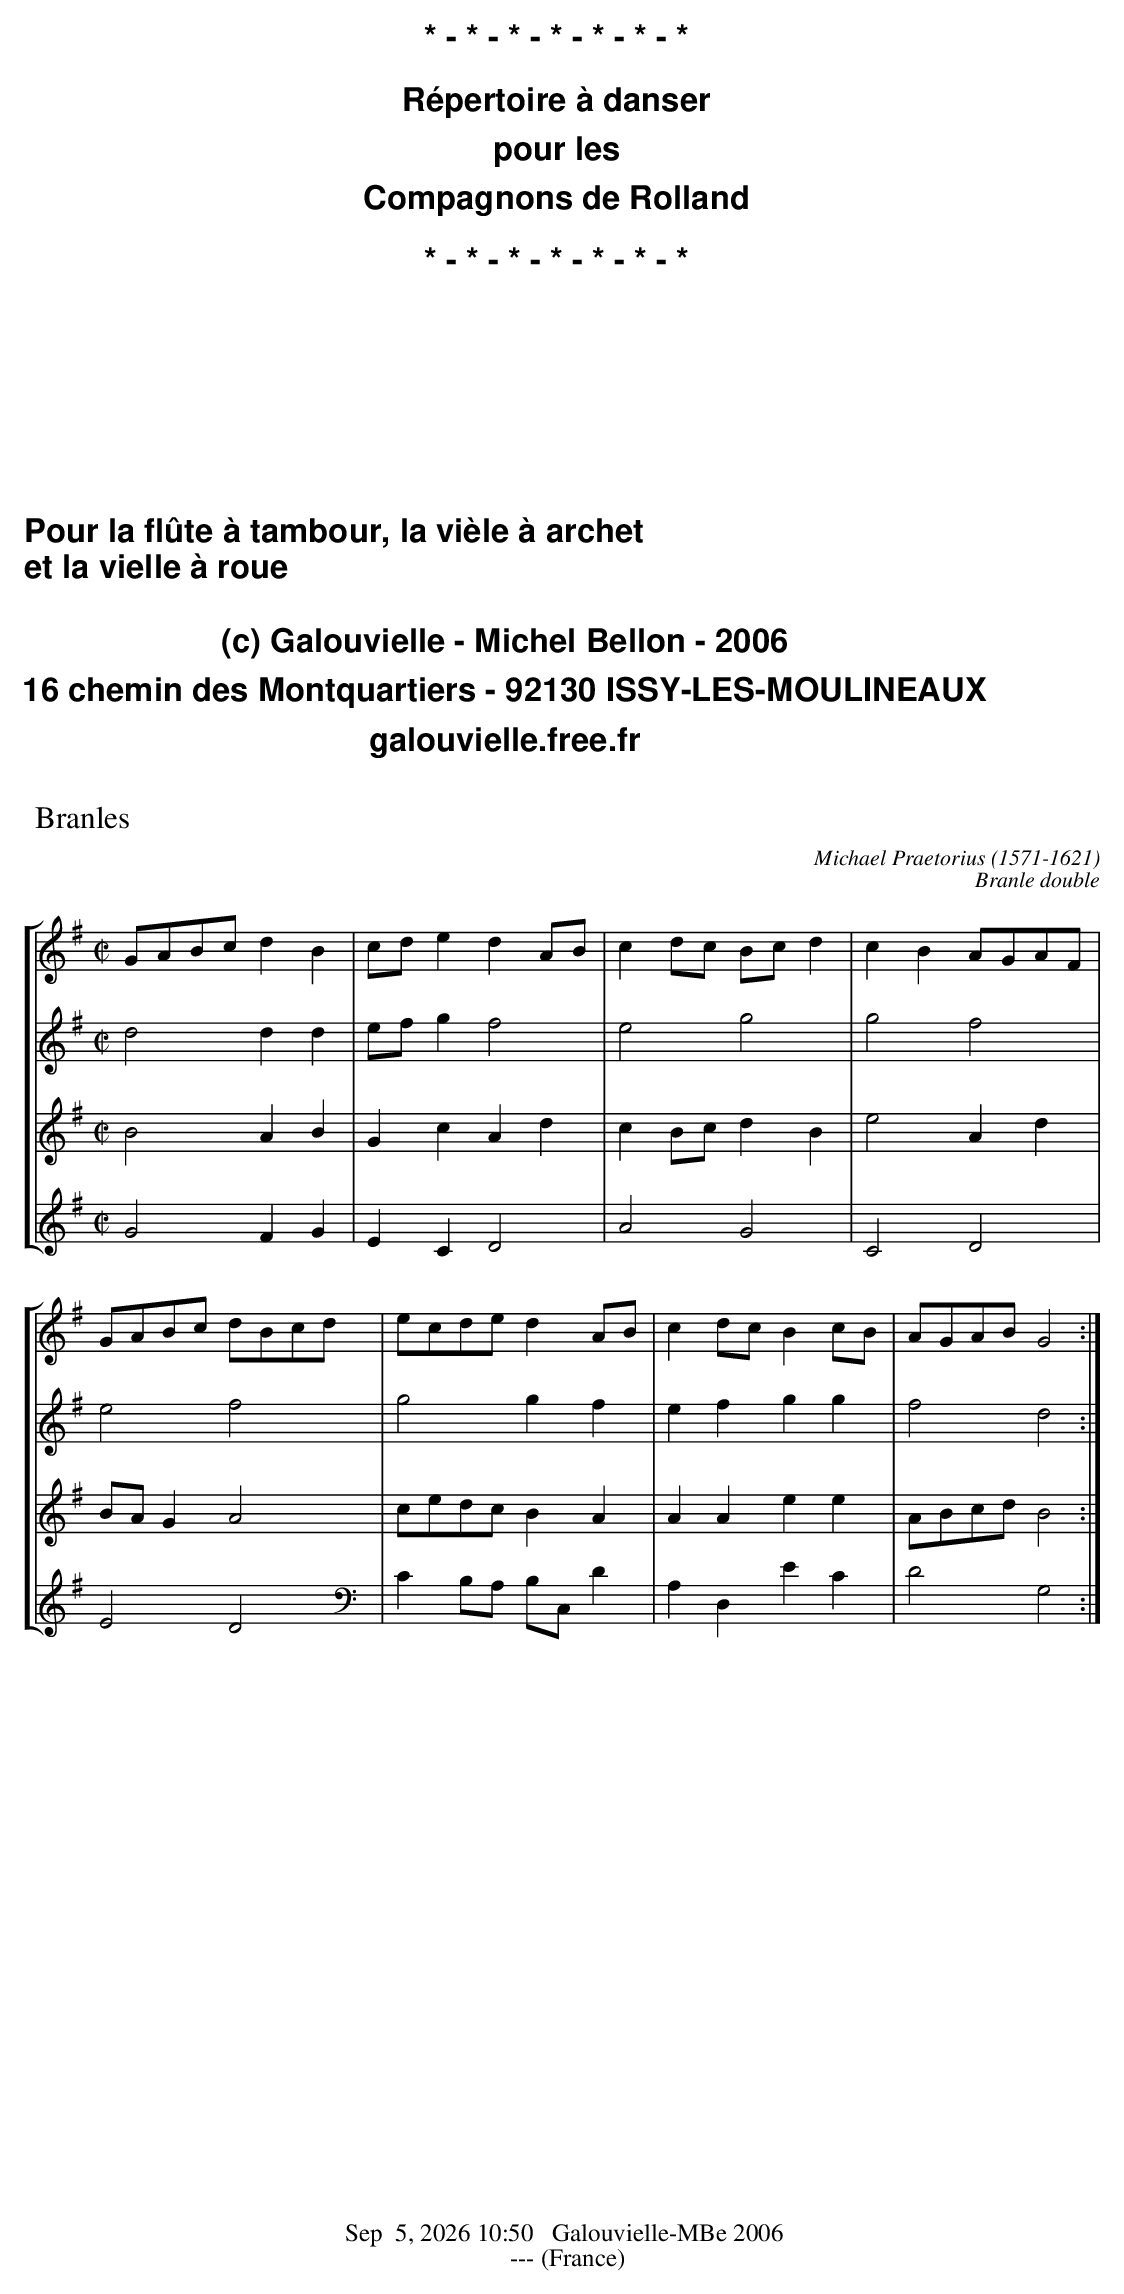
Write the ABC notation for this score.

X:1
T:Branles
C:Michael Praetorius (1571-1621)
M:C|
L:1/8
%%staves [1 2 3 4]
K:G
V:1
GABc d2B2 | cde2 d2AB | c2dc Bcd2 | c2B2 AGAF |
GABc dBcd | ecde d2AB | c2dc B2cB | AGAB G4 :|
V:2
d4d2d2 | efg2 f4 | e4g4 | g4f4 |
e4f4 | g4g2f2 | e2f2g2g2 | f4d4 :|
V:3
B4A2B2 | G2c2A2d2 | c2Bc d2B2 | e4A2d2 |
BAG2 A4 | cedc B2A2 | A2A2 e2e2 | ABcd B4 :|
V:4 K:G
G4F2G2 | E2C2D4 | A4G4 | C4D4 |
E4D4 | C2B,A, B,C,D2 | A,2D,2 E2C2 | D4G,4 :|
